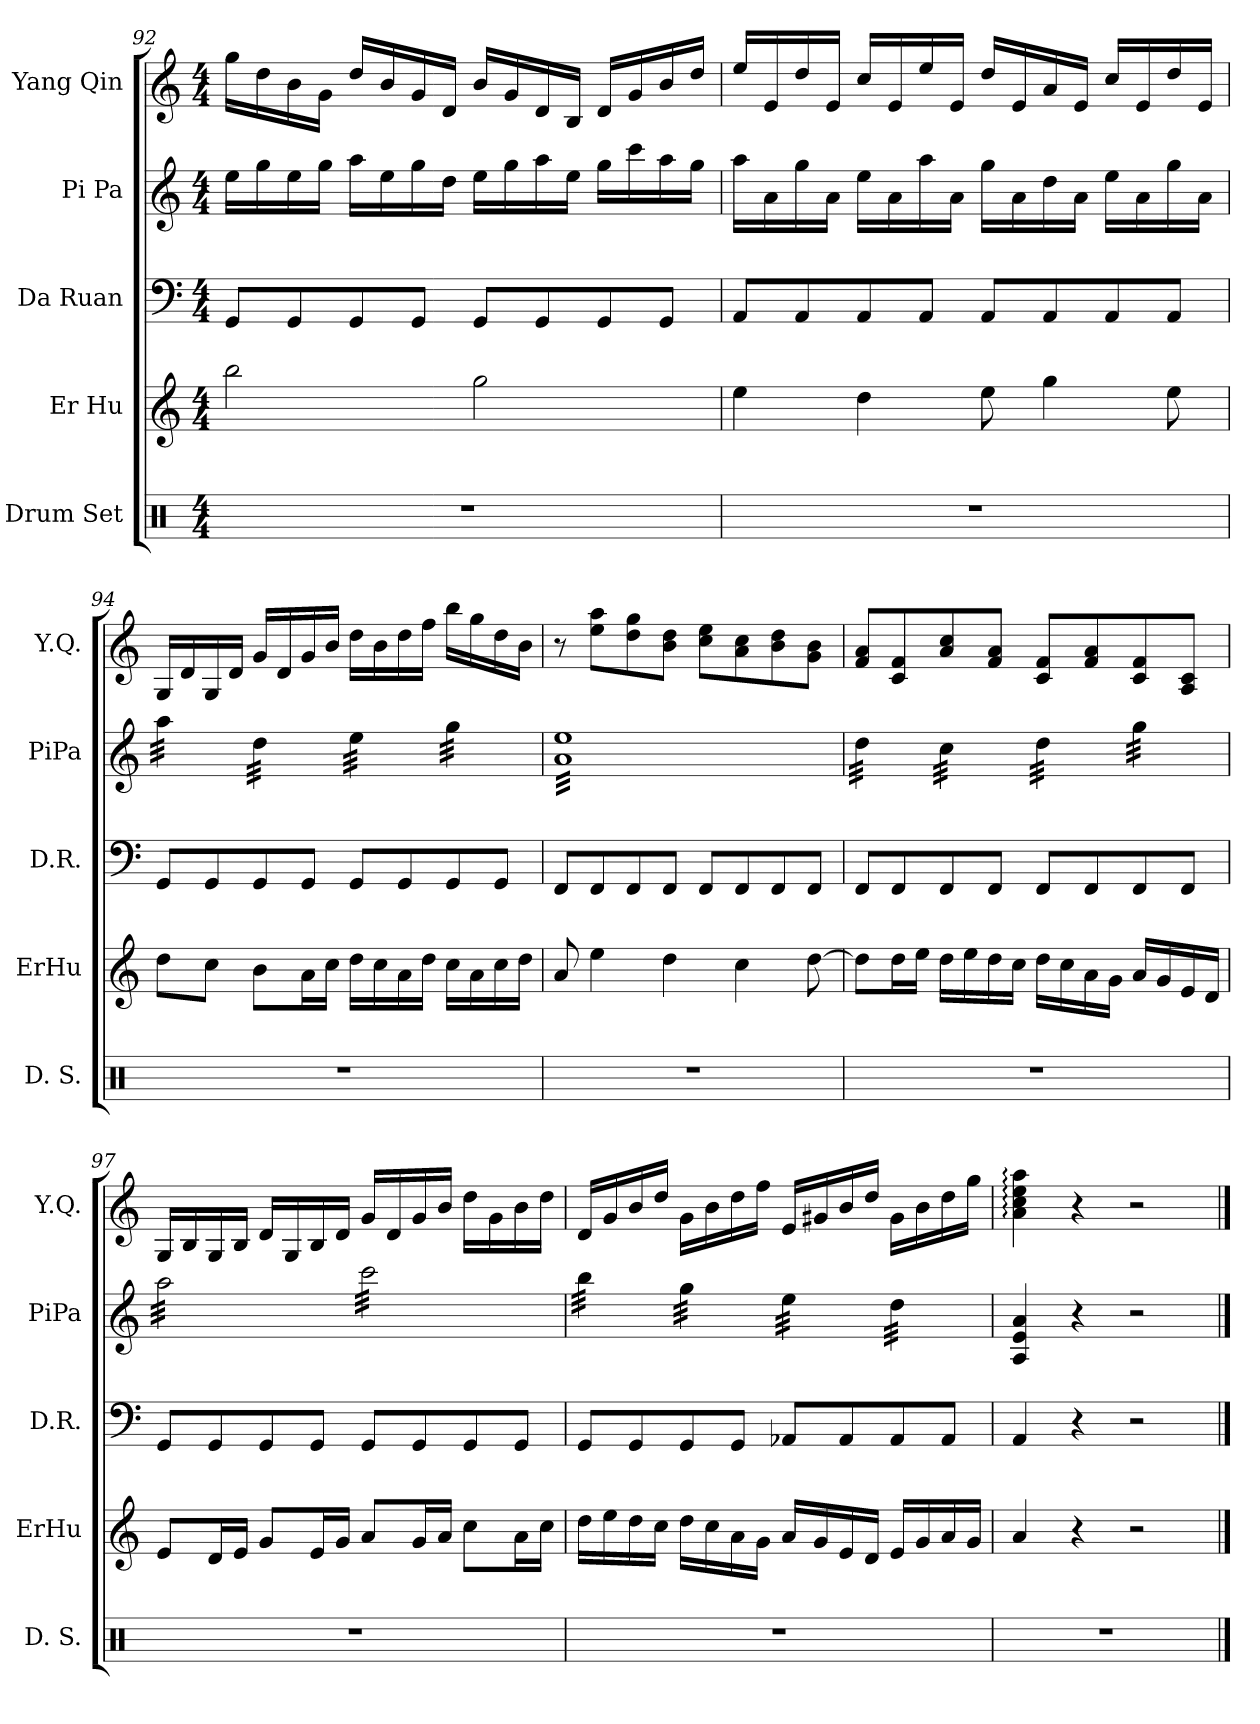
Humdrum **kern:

**kern	**kern	**kern	**kern	**kern
*part5	*part4	*part3	*part2	*part1
*staff5	*staff4	*staff3	*staff2	*staff1
*I"Drum Set	*I"Er Hu	*I"Da Ruan	*I"Pi Pa	*I"Yang Qin
*I'D. S.	*I'ErHu	*I'D.R.	*I'PiPa	*I'Y.Q.
!!LO:LB:g=z
*clefX	*clefG2	*clefF4	*clefG2	*clefG2
*	*	*ITrd7c12	*	*ITrd7c12
*k[]	*k[]	*k[]	*k[]	*k[]
*C:	*C:	*C:	*C:	*C:
*M4/4	*M4/4	*M4/4	*M4/4	*M4/4
=92	=92	=92	=92	=92
1r	2bb\	8GGG/L	16ee\LL	16g\LL
.	.	.	16gg\	16d\
.	.	8GGG/	16ee\	16B\
.	.	.	16gg\JJ	16G\JJ
.	.	8GGG/	16aa\LL	16d/LL
.	.	.	16ee\	16B/
.	.	8GGG/J	16gg\	16G/
.	.	.	16dd\JJ	16D/JJ
.	2gg\	8GGG/L	16ee\LL	16B/LL
.	.	.	16gg\	16G/
.	.	8GGG/	16aa\	16D/
.	.	.	16ee\JJ	16BB/JJ
.	.	8GGG/	16gg\LL	16D/LL
.	.	.	16ccc\	16G/
.	.	8GGG/J	16aa\	16B/
.	.	.	16gg\JJ	16d/JJ
!!LO:PB:g=z
=93	=93	=93	=93	=93
1r	4ee\	8AAA/L	16aa\LL	16e/LL
.	.	.	16a\	16E/
.	.	8AAA/	16gg\	16d/
.	.	.	16a\JJ	16E/JJ
.	4dd\	8AAA/	16ee\LL	16c/LL
.	.	.	16a\	16E/
.	.	8AAA/J	16aa\	16e/
.	.	.	16a\JJ	16E/JJ
.	8ee\	8AAA/L	16gg\LL	16d/LL
.	.	.	16a\	16E/
.	4gg\	8AAA/	16dd\	16A/
.	.	.	16a\JJ	16E/JJ
.	.	8AAA/	16ee\LL	16c/LL
.	.	.	16a\	16E/
.	8ee\	8AAA/J	16gg\	16d/
.	.	.	16a\JJ	16E/JJ
=94	=94	=94	=94	=94
*	*	*	*tremolo	*
1r	8dd\L	8GGG/L	32aa\LLL	16GG/LL
.	.	.	32aa\	.
.	.	.	32aa\	16D/
.	.	.	32aa\	.
.	8cc\J	8GGG/	32aa\	16GG/
.	.	.	32aa\	.
.	.	.	32aa\	16D/JJ
.	.	.	32aa\JJJ	.
.	8b\L	8GGG/	32dd\LLL	16G/LL
.	.	.	32dd\	.
.	.	.	32dd\	16D/
.	.	.	32dd\	.
.	16a\L	8GGG/J	32dd\	16G/
.	.	.	32dd\	.
.	16cc\JJ	.	32dd\	16B/JJ
.	.	.	32dd\JJJ	.
.	16dd\LL	8GGG/L	32ee\LLL	16d\LL
.	.	.	32ee\	.
.	16cc\	.	32ee\	16B\
.	.	.	32ee\	.
.	16a\	8GGG/	32ee\	16d\
.	.	.	32ee\	.
.	16dd\JJ	.	32ee\	16f\JJ
.	.	.	32ee\JJJ	.
.	16cc\LL	8GGG/	32gg\LLL	16b\LL
.	.	.	32gg\	.
.	16a\	.	32gg\	16g\
.	.	.	32gg\	.
.	16cc\	8GGG/J	32gg\	16d\
.	.	.	32gg\	.
.	16dd\JJ	.	32gg\	16B\JJ
.	.	.	32gg\JJJ	.
=95	=95	=95	=95	=95
1r	8a/	8FFF/L	32a 32eeLLL	8r
.	.	.	32a 32ee	.
.	.	.	32a 32ee	.
.	.	.	32a 32ee	.
.	4ee\	8FFF/	32a 32ee	8e\ 8a\L
.	.	.	32a 32ee	.
.	.	.	32a 32ee	.
.	.	.	32a 32ee	.
.	.	8FFF/	32a 32ee	8d\ 8g\
.	.	.	32a 32ee	.
.	.	.	32a 32ee	.
.	.	.	32a 32ee	.
.	4dd\	8FFF/J	32a 32ee	8B\ 8d\J
.	.	.	32a 32ee	.
.	.	.	32a 32ee	.
.	.	.	32a 32ee	.
.	.	8FFF/L	32a 32ee	8c\ 8e\L
.	.	.	32a 32ee	.
.	.	.	32a 32ee	.
.	.	.	32a 32ee	.
.	4cc\	8FFF/	32a 32ee	8A\ 8c\
.	.	.	32a 32ee	.
.	.	.	32a 32ee	.
.	.	.	32a 32ee	.
.	.	8FFF/	32a 32ee	8B\ 8d\
.	.	.	32a 32ee	.
.	.	.	32a 32ee	.
.	.	.	32a 32ee	.
.	[8dd\	8FFF/J	32a 32ee	8G\ 8B\J
.	.	.	32a 32ee	.
.	.	.	32a 32ee	.
.	.	.	32a 32eeJJJ	.
!!LO:PB:g=z
=96	=96	=96	=96	=96
1r	8dd\L]	8FFF/L	32dd\LLL	8F/ 8A/L
.	.	.	32dd\	.
.	.	.	32dd\	.
.	.	.	32dd\	.
.	16dd\L	8FFF/	32dd\	8C/ 8F/
.	.	.	32dd\	.
.	16ee\JJ	.	32dd\	.
.	.	.	32dd\JJJ	.
.	16dd\LL	8FFF/	32cc\LLL	8A/ 8c/
.	.	.	32cc\	.
.	16ee\	.	32cc\	.
.	.	.	32cc\	.
.	16dd\	8FFF/J	32cc\	8F/ 8A/J
.	.	.	32cc\	.
.	16cc\JJ	.	32cc\	.
.	.	.	32cc\JJJ	.
.	16dd\LL	8FFF/L	32dd\LLL	8C/ 8F/L
.	.	.	32dd\	.
.	16cc\	.	32dd\	.
.	.	.	32dd\	.
.	16a\	8FFF/	32dd\	8F/ 8A/
.	.	.	32dd\	.
.	16g\JJ	.	32dd\	.
.	.	.	32dd\JJJ	.
.	16a/LL	8FFF/	32gg\LLL	8C/ 8F/
.	.	.	32gg\	.
.	16g/	.	32gg\	.
.	.	.	32gg\	.
.	16e/	8FFF/J	32gg\	8AA/ 8C/J
.	.	.	32gg\	.
.	16d/JJ	.	32gg\	.
.	.	.	32gg\JJJ	.
=97	=97	=97	=97	=97
1r	8e/L	8GGG/L	32aa\LLL	16GG/LL
.	.	.	32aa\	.
.	.	.	32aa\	16BB/
.	.	.	32aa\	.
.	16d/L	8GGG/	32aa\	16GG/
.	.	.	32aa\	.
.	16e/JJ	.	32aa\	16BB/JJ
.	.	.	32aa\	.
.	8g/L	8GGG/	32aa\	16D/LL
.	.	.	32aa\	.
.	.	.	32aa\	16GG/
.	.	.	32aa\	.
.	16e/L	8GGG/J	32aa\	16BB/
.	.	.	32aa\	.
.	16g/JJ	.	32aa\	16D/JJ
.	.	.	32aa\JJJ	.
.	8a/L	8GGG/L	32ccc\LLL	16G/LL
.	.	.	32ccc\	.
.	.	.	32ccc\	16D/
.	.	.	32ccc\	.
.	16g/L	8GGG/	32ccc\	16G/
.	.	.	32ccc\	.
.	16a/JJ	.	32ccc\	16B/JJ
.	.	.	32ccc\	.
.	8cc\L	8GGG/	32ccc\	16d\LL
.	.	.	32ccc\	.
.	.	.	32ccc\	16G\
.	.	.	32ccc\	.
.	16a\L	8GGG/J	32ccc\	16B\
.	.	.	32ccc\	.
.	16cc\JJ	.	32ccc\	16d\JJ
.	.	.	32ccc\JJJ	.
!!LO:LB:g=z
=98	=98	=98	=98	=98
1r	16dd\LL	8GGG/L	32bb\LLL	16D/LL
.	.	.	32bb\	.
.	16ee\	.	32bb\	16G/
.	.	.	32bb\	.
.	16dd\	8GGG/	32bb\	16B/
.	.	.	32bb\	.
.	16cc\JJ	.	32bb\	16d/JJ
.	.	.	32bb\JJJ	.
.	16dd\LL	8GGG/	32gg\LLL	16G\LL
.	.	.	32gg\	.
.	16cc\	.	32gg\	16B\
.	.	.	32gg\	.
.	16a\	8GGG/J	32gg\	16d\
.	.	.	32gg\	.
.	16g\JJ	.	32gg\	16f\JJ
.	.	.	32gg\JJJ	.
.	16a/LL	8AAA-X/L	32ee\LLL	16E/LL
.	.	.	32ee\	.
.	16g/	.	32ee\	16G#X/
.	.	.	32ee\	.
.	16e/	8AAA-/	32ee\	16B/
.	.	.	32ee\	.
.	16d/JJ	.	32ee\	16d/JJ
.	.	.	32ee\JJJ	.
.	16e/LL	8AAA-/	32dd\LLL	16G#\LL
.	.	.	32dd\	.
.	16g/	.	32dd\	16B\
.	.	.	32dd\	.
.	16a/	8AAA-/J	32dd\	16d\
.	.	.	32dd\	.
.	16g/JJ	.	32dd\	16g\JJ
.	.	.	32dd\JJJ	.
*	*	*	*Xtremolo	*
!!LO:PB:g=z
=99	=99	=99	=99	=99
1r	4a/	4AAA/	4A/ 4e/ 4a/	4A\: 4c\: 4e\: 4a\:
.	4r	4r	4r	4r
.	2r	2r	2r	2r
==	==	==	==	==
*-	*-	*-	*-	*-
